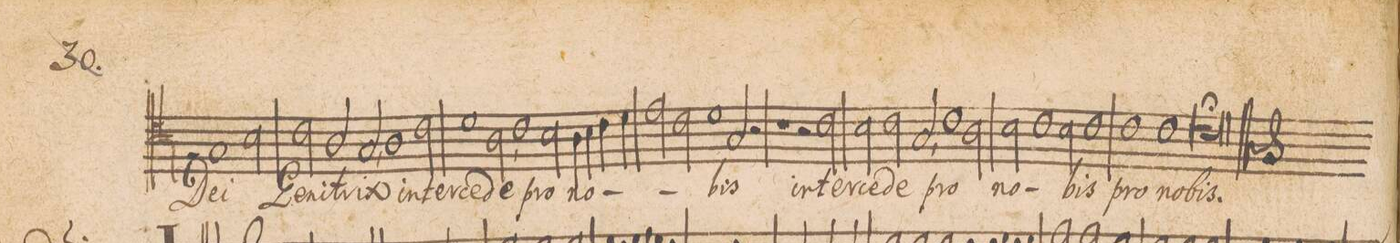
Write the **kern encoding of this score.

**kern	**text
*I"TENOR.	*
*clefC4	*
*k[]	*
*met(C|)	*
*M2/1	*
=46-	=46-
2r	.
1G	De-
2B\	-i
=47-	=47-
2c\	Ge-
2A/	-ni-
2G,/	-trix
1A\	in-
=48-	=48-
2c\	-ter-
1d	-ce-
=49-	=49-
2A,\	-de
1c	pro
2B\	.
=50-	=50-
4A\	no-
4B\	.
4c\	.
4d\	.
2e\	.
2c\	.
=51-	=51-
1d	.
2G/	-bis
2r	.
=52-	=52-
1r	.
2r	.
2c\	in-
=53-	=53-
2B\	-ter-
2c\	-ce-
2G,/	-de
1c\	pro
=54-	=54-
2A\	.
2B\	no-
1c\	.
=55-	=55-
2B\	.
1c	-bis
=56-	=56-
1c	pro
1c	no-
=57-	=57-
0c;>	-bis.
==	==
*-	*-
